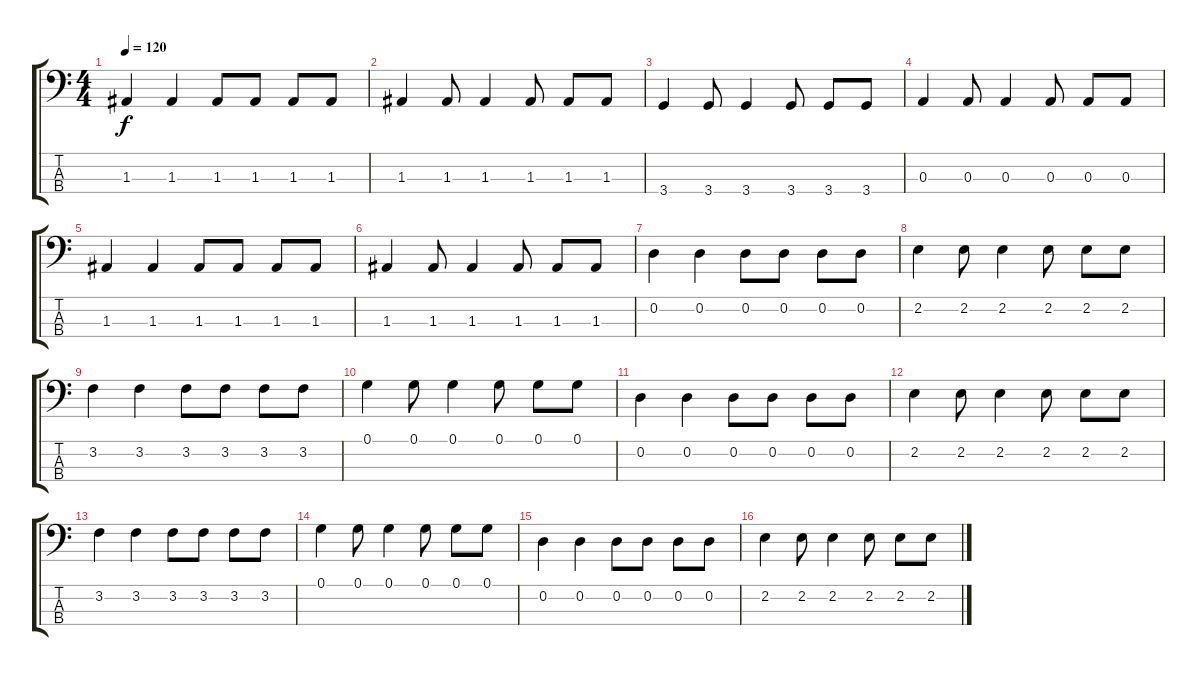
\track "" {instrument electricbasspick}
\staff {score tabs}
\tuning (G2 D2 A1 E1) {hide}
\ts (4 4)
\tempo 120
\clef f4
\ks c
1.3.4{dy f} 1.3.4 1.3.8 1.3.8 1.3.8 1.3.8 |
1.3.4 1.3.8 1.3.4 1.3.8 1.3.8 1.3.8 |
3.4.4 3.4.8 3.4.4 3.4.8 3.4.8 3.4.8 |
0.3.4 0.3.8 0.3.4 0.3.8 0.3.8 0.3.8 |
1.3.4 1.3.4 1.3.8 1.3.8 1.3.8 1.3.8 |
1.3.4 1.3.8 1.3.4 1.3.8 1.3.8 1.3.8 |
0.2.4{volume 12 balance 8} 0.2.4 0.2.8 0.2.8 0.2.8 0.2.8 |
2.2.4 2.2.8 2.2.4 2.2.8 2.2.8 2.2.8 |
3.2.4 3.2.4 3.2.8 3.2.8 3.2.8 3.2.8 |
0.1.4 0.1.8 0.1.4 0.1.8 0.1.8 0.1.8 |
0.2.4 0.2.4 0.2.8 0.2.8 0.2.8 0.2.8 |
2.2.4 2.2.8 2.2.4 2.2.8 2.2.8 2.2.8 |
3.2.4 3.2.4 3.2.8 3.2.8 3.2.8 3.2.8 |
0.1.4 0.1.8 0.1.4 0.1.8 0.1.8 0.1.8 |
0.2.4 0.2.4 0.2.8 0.2.8 0.2.8 0.2.8 |
2.2.4 2.2.8 2.2.4 2.2.8 2.2.8 2.2.8
